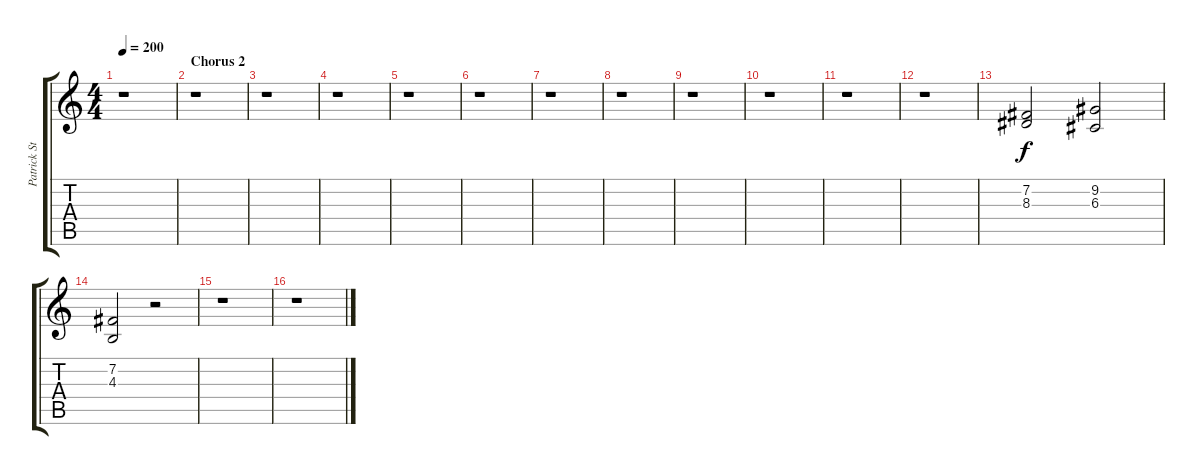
\track ("Patrick Stump (Backing Vocals)" "Patrick St") {instrument oboe}
\staff {score tabs}
\tuning (E4 B3 G3 D3 A2 E2) {hide}
\ts (4 4)
\tempo 200
\clef g2
\ks c
r.1{dy f} |
\section ("" "Chorus 2")
r.1 |
r.1 |
r.1 |
r.1 |
r.1 |
r.1 |
r.1 |
r.1 |
r.1 |
r.1 |
r.1 |
(7.2 8.3).2 (9.2 6.3).2 |
(7.2 4.3).2 r.2 |
r.1 |
r.1
